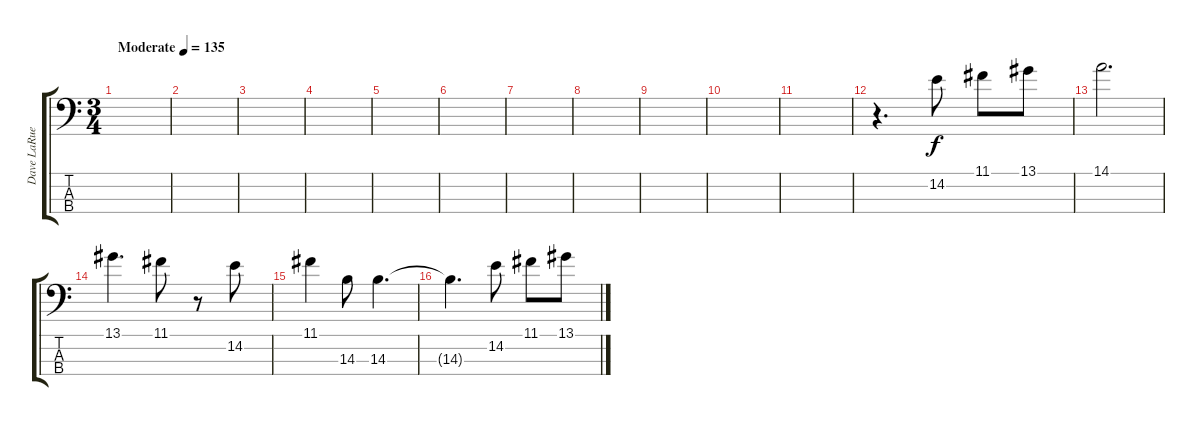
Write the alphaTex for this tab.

\track ("Dave LaRue" "Dave LaRue") {instrument electricbasspick}
\staff {score tabs}
\tuning (G2 D2 A1 E1) {hide}
\ts (3 4)
\tempo (135 "Moderate")
\clef f4
\ks c
|
|
|
|
|
|
|
|
|
|
|
r.4{d} 14.2.8 11.1.8 13.1.8 |
14.1.2{d} |
13.1.4{d} 11.1.8 r.8 14.2.8 |
11.1.4 14.3.8 14.3.4{d} |
14.3{t}.4{d} 14.2.8 11.1.8 13.1.8
